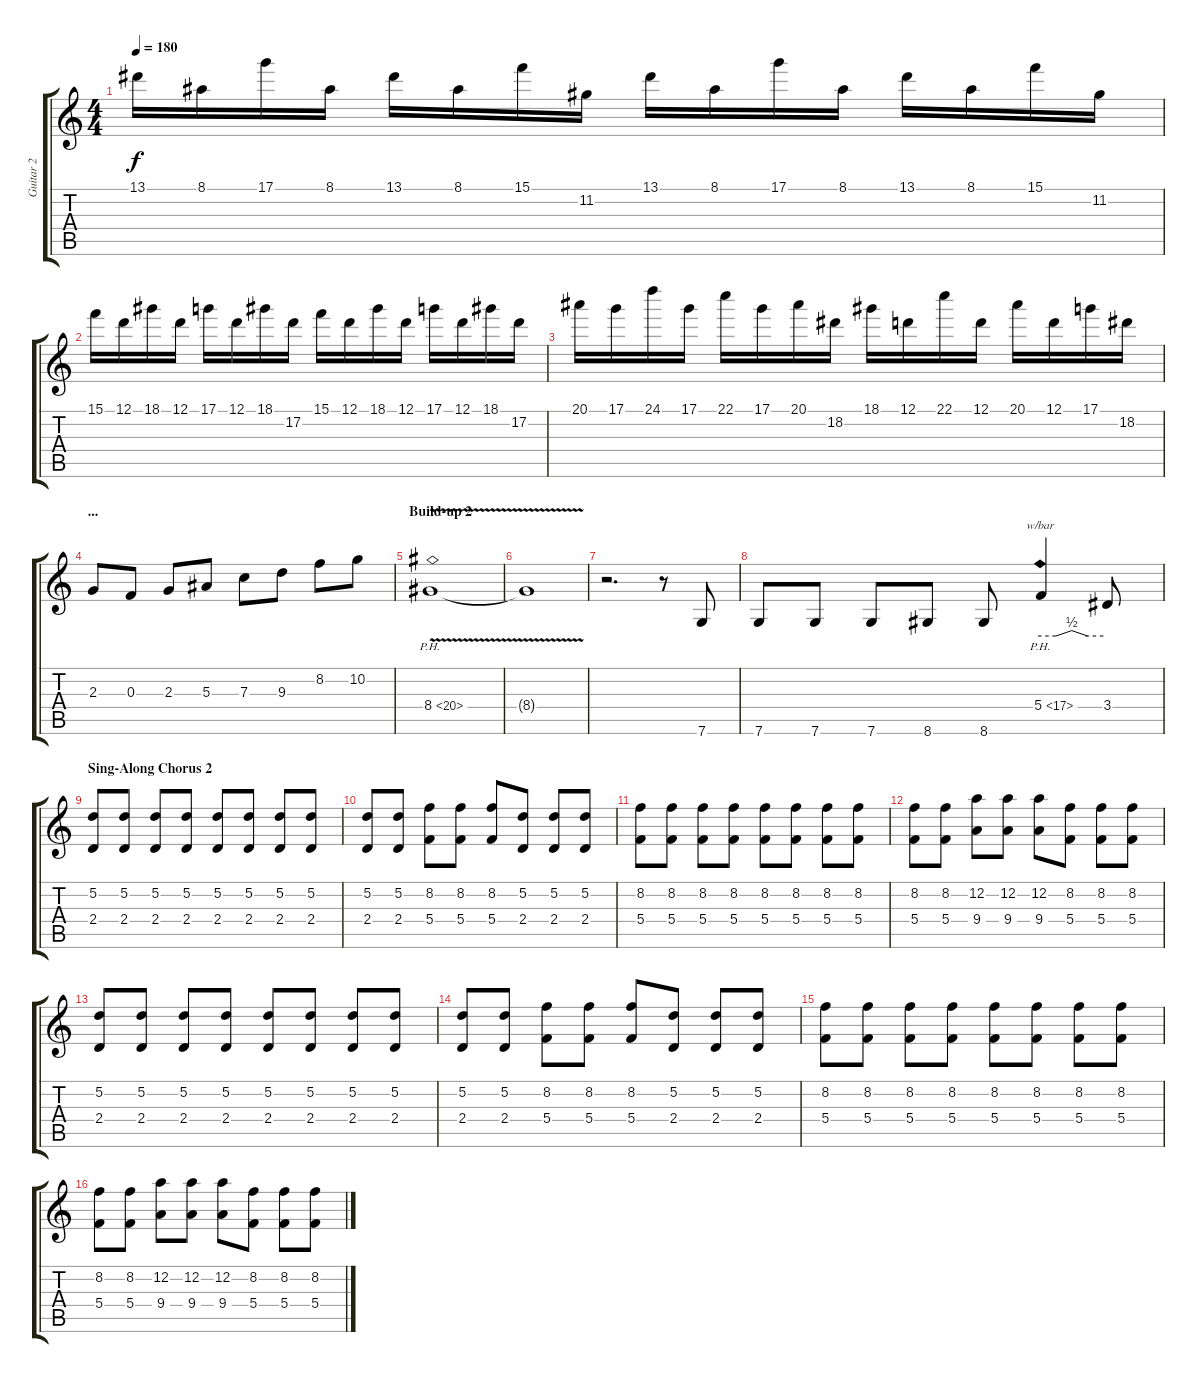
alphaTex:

\track ("Guitar 2" "Guitar 2") {instrument distortionguitar}
\staff {score tabs}
\tuning (D4 A3 F3 C3 G2 C2) {hide}
\ts (4 4)
\tempo 180
\clef g2
\ks c
13.1.16{dy f} 8.1.16 17.1.16 8.1.16 13.1.16 8.1.16 15.1.16 11.2.16 13.1.16 8.1.16 17.1.16 8.1.16 13.1.16 8.1.16 15.1.16 11.2.16 |
15.1.16 12.1.16 18.1.16 12.1.16 17.1.16 12.1.16 18.1.16 17.2.16 15.1.16 12.1.16 18.1.16 12.1.16 17.1.16 12.1.16 18.1.16 17.2.16 |
20.1.16 17.1.16 24.1.16 17.1.16 22.1.16 17.1.16 20.1.16 18.2.16 18.1.16 12.1.16 22.1.16 12.1.16 20.1.16 12.1.16 17.1.16 18.2.16 |
\section ("" "...")
2.3.8 0.3.8 2.3.8 5.3.8 7.3.8 9.3.8 8.2.8 10.2.8 |
\section ("" "Build-up 2")
8.4{ph 12 v}.1{instrument guitarharmonics} |
8.4{t}.1 |
r.2{d instrument distortionguitar} r.8 7.6.8 |
7.6.8 7.6.8 7.6.8 8.6.8 8.6.8 5.4{ph 12}.4{tbe (custom default 0 0 15 0 30 2 45 0 60 0) instrument guitarharmonics} 3.4.8{instrument distortionguitar} |
\section ("" "Sing-Along Chorus 2")
(5.2 2.4).8 (5.2 2.4).8 (5.2 2.4).8 (5.2 2.4).8 (5.2 2.4).8 (5.2 2.4).8 (5.2 2.4).8 (5.2 2.4).8 |
(5.2 2.4).8 (5.2 2.4).8 (8.2 5.4).8 (8.2 5.4).8 (8.2 5.4).8 (5.2 2.4).8 (5.2 2.4).8 (5.2 2.4).8 |
(8.2 5.4).8 (8.2 5.4).8 (8.2 5.4).8 (8.2 5.4).8 (8.2 5.4).8 (8.2 5.4).8 (8.2 5.4).8 (8.2 5.4).8 |
(8.2 5.4).8 (8.2 5.4).8 (12.2 9.4).8 (12.2 9.4).8 (12.2 9.4).8 (8.2 5.4).8 (8.2 5.4).8 (8.2 5.4).8 |
(5.2 2.4).8 (5.2 2.4).8 (5.2 2.4).8 (5.2 2.4).8 (5.2 2.4).8 (5.2 2.4).8 (5.2 2.4).8 (5.2 2.4).8 |
(5.2 2.4).8 (5.2 2.4).8 (8.2 5.4).8 (8.2 5.4).8 (8.2 5.4).8 (5.2 2.4).8 (5.2 2.4).8 (5.2 2.4).8 |
(8.2 5.4).8 (8.2 5.4).8 (8.2 5.4).8 (8.2 5.4).8 (8.2 5.4).8 (8.2 5.4).8 (8.2 5.4).8 (8.2 5.4).8 |
(8.2 5.4).8 (8.2 5.4).8 (12.2 9.4).8 (12.2 9.4).8 (12.2 9.4).8 (8.2 5.4).8 (8.2 5.4).8 (8.2 5.4).8
